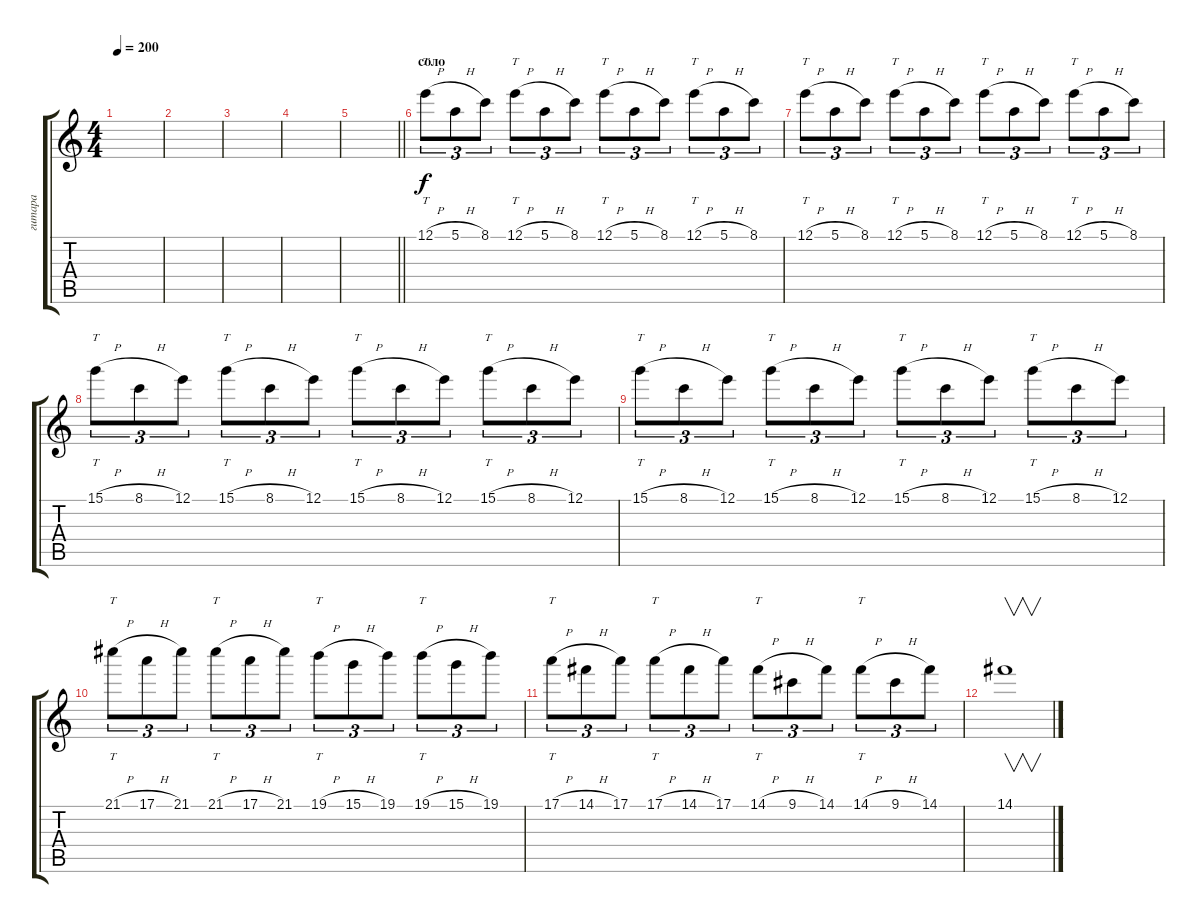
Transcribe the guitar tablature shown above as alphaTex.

\track ("гитара" "гитара") {instrument distortionguitar}
\staff {score tabs}
\tuning (E4 B3 G3 D3 A2 E2) {hide}
\ts (4 4)
\tempo 200
\clef g2
\ks c
|
|
|
|
\barLineRight lightlight
|
\section ("" "соло")
12.1{h}.8{tt tu (3 2)} 5.1{h}.8{tu (3 2)} 8.1.8{tu (3 2)} 12.1{h}.8{tt tu (3 2)} 5.1{h}.8{tu (3 2)} 8.1.8{tu (3 2)} 12.1{h}.8{tt tu (3 2)} 5.1{h}.8{tu (3 2)} 8.1.8{tu (3 2)} 12.1{h}.8{tt tu (3 2)} 5.1{h}.8{tu (3 2)} 8.1.8{tu (3 2)} |
12.1{h}.8{tt tu (3 2)} 5.1{h}.8{tu (3 2)} 8.1.8{tu (3 2)} 12.1{h}.8{tt tu (3 2)} 5.1{h}.8{tu (3 2)} 8.1.8{tu (3 2)} 12.1{h}.8{tt tu (3 2)} 5.1{h}.8{tu (3 2)} 8.1.8{tu (3 2)} 12.1{h}.8{tt tu (3 2)} 5.1{h}.8{tu (3 2)} 8.1.8{tu (3 2)} |
15.1{h}.8{tt tu (3 2)} 8.1{h}.8{tu (3 2)} 12.1.8{tu (3 2)} 15.1{h}.8{tt tu (3 2)} 8.1{h}.8{tu (3 2)} 12.1.8{tu (3 2)} 15.1{h}.8{tt tu (3 2)} 8.1{h}.8{tu (3 2)} 12.1.8{tu (3 2)} 15.1{h}.8{tt tu (3 2)} 8.1{h}.8{tu (3 2)} 12.1.8{tu (3 2)} |
15.1{h}.8{tt tu (3 2)} 8.1{h}.8{tu (3 2)} 12.1.8{tu (3 2)} 15.1{h}.8{tt tu (3 2)} 8.1{h}.8{tu (3 2)} 12.1.8{tu (3 2)} 15.1{h}.8{tt tu (3 2)} 8.1{h}.8{tu (3 2)} 12.1.8{tu (3 2)} 15.1{h}.8{tt tu (3 2)} 8.1{h}.8{tu (3 2)} 12.1.8{tu (3 2)} |
21.1{h}.8{tt tu (3 2)} 17.1{h}.8{tu (3 2)} 21.1.8{tu (3 2)} 21.1{h}.8{tt tu (3 2)} 17.1{h}.8{tu (3 2)} 21.1.8{tu (3 2)} 19.1{h}.8{tt tu (3 2)} 15.1{h}.8{tu (3 2)} 19.1.8{tu (3 2)} 19.1{h}.8{tt tu (3 2)} 15.1{h}.8{tu (3 2)} 19.1.8{tu (3 2)} |
17.1{h}.8{tt tu (3 2)} 14.1{h}.8{tu (3 2)} 17.1.8{tu (3 2)} 17.1{h}.8{tt tu (3 2)} 14.1{h}.8{tu (3 2)} 17.1.8{tu (3 2)} 14.1{h}.8{tt tu (3 2)} 9.1{h}.8{tu (3 2)} 14.1.8{tu (3 2)} 14.1{h}.8{tt tu (3 2)} 9.1{h}.8{tu (3 2)} 14.1.8{tu (3 2)} |
14.1.1{v}
